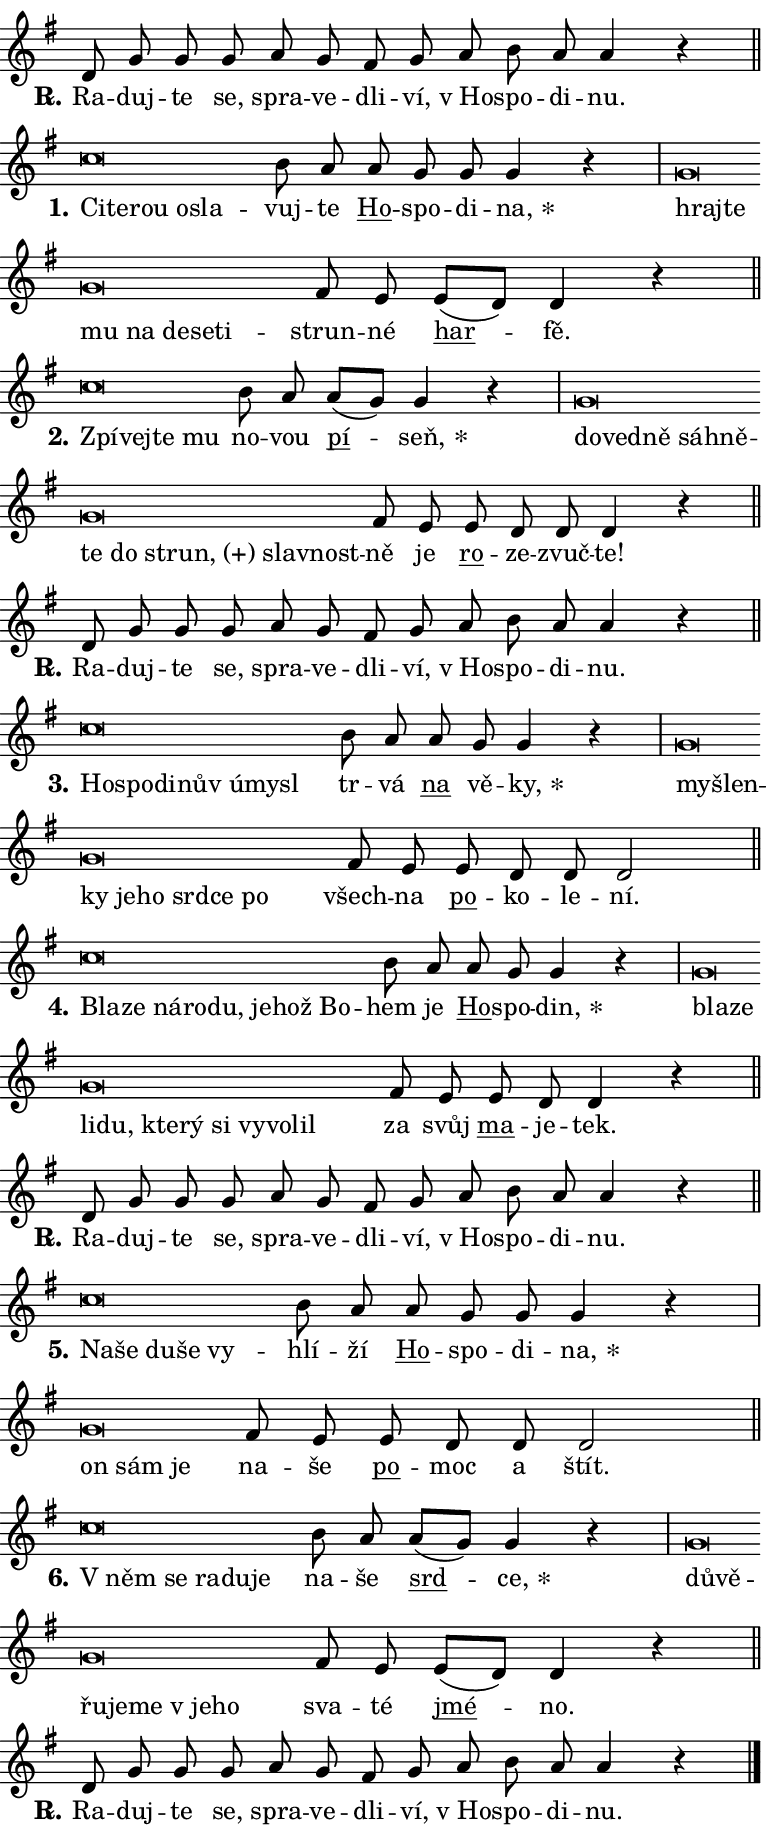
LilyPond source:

\version "2.24.0"
\header { tagline = "" }
\paper {
  indent = 0\cm
  top-margin = 0\cm
  right-margin = 0.13\cm % to fit lyric hyphens
  bottom-margin = 0\cm
  left-margin = 0\cm
  paper-width = 13\cm
  page-breaking = #ly:one-page-breaking
  system-system-spacing.basic-distance = #11
  score-system-spacing.basic-distance = #11
  ragged-last = ##f
}


%% Author: Thomas Morley
%% https://lists.gnu.org/archive/html/lilypond-user/2020-05/msg00002.html
#(define (line-position grob)
"Returns position of @var[grob} in current system:
   @code{'start}, if at first time-step
   @code{'end}, if at last time-step
   @code{'middle} otherwise
"
  (let* ((col (ly:item-get-column grob))
         (ln (ly:grob-object col 'left-neighbor))
         (rn (ly:grob-object col 'right-neighbor))
         (col-to-check-left (if (ly:grob? ln) ln col))
         (col-to-check-right (if (ly:grob? rn) rn col))
         (break-dir-left
           (and
             (ly:grob-property col-to-check-left 'non-musical #f)
             (ly:item-break-dir col-to-check-left)))
         (break-dir-right
           (and
             (ly:grob-property col-to-check-right 'non-musical #f)
             (ly:item-break-dir col-to-check-right))))
        (cond ((eqv? 1 break-dir-left) 'start)
              ((eqv? -1 break-dir-right) 'end)
              (else 'middle))))

#(define (tranparent-at-line-position vctor)
  (lambda (grob)
  "Relying on @code{line-position} select the relevant enry from @var{vctor}.
Used to determine transparency,"
    (case (line-position grob)
      ((end) (not (vector-ref vctor 0)))
      ((middle) (not (vector-ref vctor 1)))
      ((start) (not (vector-ref vctor 2))))))

noteHeadBreakVisibility =
#(define-music-function (break-visibility)(vector?)
"Makes @code{NoteHead}s transparent relying on @var{break-visibility}"
#{
  \override NoteHead.transparent =
    #(tranparent-at-line-position break-visibility)
#})

#(define delete-ledgers-for-transparent-note-heads
  (lambda (grob)
    "Reads whether a @code{NoteHead} is transparent.
If so this @code{NoteHead} is removed from @code{'note-heads} from
@var{grob}, which is supposed to be @code{LedgerLineSpanner}.
As a result ledgers are not printed for this @code{NoteHead}"
    (let* ((nhds-array (ly:grob-object grob 'note-heads))
           (nhds-list
             (if (ly:grob-array? nhds-array)
                 (ly:grob-array->list nhds-array)
                 '()))
           ;; Relies on the transparent-property being done before
           ;; Staff.LedgerLineSpanner.after-line-breaking is executed.
           ;; This is fragile ...
           (to-keep
             (remove
               (lambda (nhd)
                 (ly:grob-property nhd 'transparent #f))
               nhds-list)))
      ;; TODO find a better method to iterate over grob-arrays, similiar
      ;; to filter/remove etc for lists
      ;; For now rebuilt from scratch
      (set! (ly:grob-object grob 'note-heads)  '())
      (for-each
        (lambda (nhd)
          (ly:pointer-group-interface::add-grob grob 'note-heads nhd))
        to-keep))))

squashNotes = {
  \override NoteHead.X-extent = #'(-0.2 . 0.2)
  \override NoteHead.Y-extent = #'(-0.75 . 0)
  \override NoteHead.stencil =
    #(lambda (grob)
       (let ((pos (ly:grob-property grob 'staff-position)))
         (begin
           (if (< pos -7) (display "ERROR: Lower brevis then expected\n") (display ""))
           (if (<= pos -6) ly:text-interface::print ly:note-head::print))))
}
unSquashNotes = {
  \revert NoteHead.X-extent
  \revert NoteHead.Y-extent
  \revert NoteHead.stencil
}

hideNotes = \noteHeadBreakVisibility #begin-of-line-visible
unHideNotes = \noteHeadBreakVisibility #all-visible

% work-around for resetting accidentals
% https://lilypond.org/doc/v2.23/Documentation/notation/displaying-rhythms#unmetered-music
cadenzaMeasure = {
  \cadenzaOff
  \partial 1024 s1024
  \cadenzaOn
}

#(define-markup-command (accent layout props text) (markup?)
  "Underline accented syllable"
  (interpret-markup layout props
    #{\markup \override #'(offset . 4.3) \underline { #text }#}))

responsum = \markup \concat {
  "R" \hspace #-1.05 \path #0.1 #'((moveto 0 0.07) (lineto 0.9 0.8)) \hspace #0.05 "."
}

spaceSize = #0.6828661417322834 % exact space size for TeX Gyre Schola

\layout {
  \context {
    \Staff
    \remove "Time_signature_engraver"
    \override LedgerLineSpanner.after-line-breaking = #delete-ledgers-for-transparent-note-heads
  }
  \context {
    \Lyrics {
      \override LyricSpace.minimum-distance = \spaceSize
      \override LyricText.font-name = #"TeX Gyre Schola"
      \override LyricText.font-size = 1
      \override StanzaNumber.font-name = #"TeX Gyre Schola Bold"
      \override StanzaNumber.font-size = 1
    }
  }
  \context {
    \Score 
    \override NoteHead.text =
      #(lambda (grob) 
        (let ((pos (ly:grob-property grob 'staff-position)))
          #{\markup {
            \combine
              \halign #-0.55 \raise #(if (= pos -6) 0 0.5) \override #'(thickness . 2) \draw-line #'(3.2 . 0)
              \musicglyph "noteheads.sM1"
          }#}))
  }
}

% magnetic-lyrics.ily
%
%   written by
%     Jean Abou Samra <jean@abou-samra.fr>
%     Werner Lemberg <wl@gnu.org>
%
%   adapted by
%     Jiri Hon <jiri.hon@gmail.com>
%
% Version 2022-Apr-15

% https://www.mail-archive.com/lilypond-user@gnu.org/msg149350.html

#(define (Left_hyphen_pointer_engraver context)
   "Collect syllable-hyphen-syllable occurrences in lyrics and store
them in properties.  This engraver only looks to the left.  For
example, if the lyrics input is @code{foo -- bar}, it does the
following.

@itemize @bullet
@item
Set the @code{text} property of the @code{LyricHyphen} grob between
@q{foo} and @q{bar} to @code{foo}.

@item
Set the @code{left-hyphen} property of the @code{LyricText} grob with
text @q{foo} to the @code{LyricHyphen} grob between @q{foo} and
@q{bar}.
@end itemize

Use this auxiliary engraver in combination with the
@code{lyric-@/text::@/apply-@/magnetic-@/offset!} hook."
   (let ((hyphen #f)
         (text #f))
     (make-engraver
      (acknowledgers
       ((lyric-syllable-interface engraver grob source-engraver)
        (set! text grob)))
      (end-acknowledgers
       ((lyric-hyphen-interface engraver grob source-engraver)
        ;(when (not (grob::has-interface grob 'lyric-space-interface))
          (set! hyphen grob)));)
      ((stop-translation-timestep engraver)
       (when (and text hyphen)
         (ly:grob-set-object! text 'left-hyphen hyphen))
       (set! text #f)
       (set! hyphen #f)))))

#(define (lyric-text::apply-magnetic-offset! grob)
   "If the space between two syllables is less than the value in
property @code{LyricText@/.details@/.squash-threshold}, move the right
syllable to the left so that it gets concatenated with the left
syllable.

Use this function as a hook for
@code{LyricText@/.after-@/line-@/breaking} if the
@code{Left_@/hyphen_@/pointer_@/engraver} is active."
   (let ((hyphen (ly:grob-object grob 'left-hyphen #f)))
     (when hyphen
       (let ((left-text (ly:spanner-bound hyphen LEFT)))
         (when (grob::has-interface left-text 'lyric-syllable-interface)
           (let* ((common (ly:grob-common-refpoint grob left-text X))
                  (this-x-ext (ly:grob-extent grob common X))
                  (left-x-ext
                   (begin
                     ;; Trigger magnetism for left-text.
                     (ly:grob-property left-text 'after-line-breaking)
                     (ly:grob-extent left-text common X)))
                  ;; `delta` is the gap width between two syllables.
                  (delta (- (interval-start this-x-ext)
                            (interval-end left-x-ext)))
                  (details (ly:grob-property grob 'details))
                  (threshold (assoc-get 'squash-threshold details 0.2)))
             (when (< delta threshold)
               (let* (;; We have to manipulate the input text so that
                      ;; ligatures crossing syllable boundaries are not
                      ;; disabled.  For languages based on the Latin
                      ;; script this is essentially a beautification.
                      ;; However, for non-Western scripts it can be a
                      ;; necessity.
                      (lt (ly:grob-property left-text 'text))
                      (rt (ly:grob-property grob 'text))
                      (is-space (grob::has-interface hyphen 'lyric-space-interface))
                      (space (if is-space " " ""))
                      (extra-delta (if is-space spaceSize 0))
                      ;; Append new syllable.
                      (ltrt-space (if (and (string? lt) (string? rt))
                                (string-append lt space rt)
                                (make-concat-markup (list lt space rt))))
                      ;; Right-align `ltrt` to the right side.
                      (ltrt-space-markup (grob-interpret-markup
                               grob
                               (make-translate-markup
                                (cons (interval-length this-x-ext) 0)
                                (make-right-align-markup ltrt-space)))))
                 (begin
                   ;; Don't print `left-text`.
                   (ly:grob-set-property! left-text 'stencil #f)
                   ;; Set text and stencil (which holds all collected
                   ;; syllables so far) and shift it to the left.
                   (ly:grob-set-property! grob 'text ltrt-space)
                   (ly:grob-set-property! grob 'stencil ltrt-space-markup)
                   (ly:grob-translate-axis! grob (- (- delta extra-delta)) X))))))))))


#(define (lyric-hyphen::displace-bounds-first grob)
   ;; Make very sure this callback isn't triggered too early.
   (let ((left (ly:spanner-bound grob LEFT))
         (right (ly:spanner-bound grob RIGHT)))
     (ly:grob-property left 'after-line-breaking)
     (ly:grob-property right 'after-line-breaking)
     (ly:lyric-hyphen::print grob)))

squashThreshold = #0.4

\layout {
  \context {
    \Lyrics
    \consists #Left_hyphen_pointer_engraver
    \override LyricText.after-line-breaking =
      #lyric-text::apply-magnetic-offset!
    \override LyricHyphen.stencil = #lyric-hyphen::displace-bounds-first
    \override LyricText.details.squash-threshold = \squashThreshold
    \override LyricHyphen.minimum-distance = 0
    \override LyricHyphen.minimum-length = \squashThreshold
  }
}

squashText = \override LyricText.details.squash-threshold = 9999
unSquashText = \override LyricText.details.squash-threshold = \squashThreshold

leftText = \override LyricText.self-alignment-X = #LEFT
unLeftText = \revert LyricText.self-alignment-X

starOffset = #(lambda (grob) 
                (let ((x_offset (ly:self-alignment-interface::aligned-on-x-parent grob)))
                  (if (= x_offset 0) 0 (+ x_offset 1.2))))

star = #(define-music-function (syllable)(string?)
"Append star separator at the end of a syllable"
#{
  \once \override LyricText.X-offset = #starOffset
  \lyricmode { \markup {
    #syllable
    \override #'((font-name . "TeX Gyre Schola Bold")) \hspace #0.2 \lower #0.65 \larger "*"
  } }
#})

starAccent = #(define-music-function (syllable)(string?)
"Append star separator at the end of a syllable and make accent"
#{
  \once \override LyricText.X-offset = #starOffset
  \lyricmode { \markup {
    \accent #syllable
    \override #'((font-name . "TeX Gyre Schola Bold")) \hspace #0.2 \lower #0.65 \larger "*"
  } }
#})

breath = #(define-music-function (syllable)(string?)
"Append breathing indicator at the end of a syllable"
#{
  \lyricmode { \markup { #syllable "+" } }
#})

optionalBreath = #(define-music-function (syllable)(string?)
"Append optional breathing indicator at the end of a syllable"
#{
  \lyricmode { \markup { #syllable "(+)" } }
#})


\score {
    <<
        \new Voice = "melody" { \cadenzaOn \key g \major \relative { d'8 g g g a g \bar "" fis g \bar "" a b a a4 r \cadenzaMeasure \bar "||" \break } }
        \new Lyrics \lyricsto "melody" { \lyricmode { \set stanza = \responsum
Ra -- duj -- te se, spra -- ve -- dli -- ví, "v Ho" -- spo -- di -- nu. } }
    >>
    \layout {}
}

\score {
    <<
        \new Voice = "melody" { \cadenzaOn \key g \major \relative { \squashNotes c''\breve*1/16 \hideNotes \breve*1/16 \bar "" \breve*1/16 \bar "" \breve*1/16 \breve*1/16 \bar "" \unHideNotes \unSquashNotes b8 a \bar "" a g g g4 r \cadenzaMeasure \bar "|" \squashNotes g\breve*1/16 \hideNotes \breve*1/16 \bar "" \breve*1/16 \bar "" \breve*1/16 \bar "" \breve*1/16 \bar "" \breve*1/16 \breve*1/16 \bar "" \unHideNotes \unSquashNotes fis8 e \bar "" e[( d)] d4 r \cadenzaMeasure \bar "||" \break } }
        \new Lyrics \lyricsto "melody" { \lyricmode { \set stanza = "1."
\leftText Ci -- \squashText te -- rou o -- sla -- \unLeftText \unSquashText vuj -- te \markup \accent Ho -- spo -- di -- \star na, \leftText hraj -- \squashText te mu na de -- se -- ti -- \unLeftText \unSquashText strun -- né \markup \accent har -- fě. } }
    >>
    \layout {}
}

\score {
    <<
        \new Voice = "melody" { \cadenzaOn \key g \major \relative { \squashNotes c''\breve*1/16 \hideNotes \breve*1/16 \bar "" \breve*1/16 \breve*1/16 \bar "" \unHideNotes \unSquashNotes b8 a \bar "" a[( g)] g4 r \cadenzaMeasure \bar "|" \squashNotes g\breve*1/16 \hideNotes \breve*1/16 \bar "" \breve*1/16 \bar "" \breve*1/16 \bar "" \breve*1/16 \bar "" \breve*1/16 \bar "" \breve*1/16 \bar "" \breve*1/16 \bar "" \breve*1/16 \breve*1/16 \bar "" \unHideNotes \unSquashNotes fis8 e \bar "" e d d d4 r \cadenzaMeasure \bar "||" \break } }
        \new Lyrics \lyricsto "melody" { \lyricmode { \set stanza = "2."
\leftText Zpí -- \squashText vej -- te mu \unLeftText \unSquashText no -- vou \markup \accent pí -- \star seň, \leftText do -- \squashText ved -- ně sáh -- ně -- te do \optionalBreath strun, slav -- nost -- \unLeftText \unSquashText ně je \markup \accent ro -- ze -- zvuč -- te! } }
    >>
    \layout {}
}

\score {
    <<
        \new Voice = "melody" { \cadenzaOn \key g \major \relative { d'8 g g g a g \bar "" fis g \bar "" a b a a4 r \cadenzaMeasure \bar "||" \break } }
        \new Lyrics \lyricsto "melody" { \lyricmode { \set stanza = \responsum
Ra -- duj -- te se, spra -- ve -- dli -- ví, "v Ho" -- spo -- di -- nu. } }
    >>
    \layout {}
}

\score {
    <<
        \new Voice = "melody" { \cadenzaOn \key g \major \relative { \squashNotes c''\breve*1/16 \hideNotes \breve*1/16 \bar "" \breve*1/16 \bar "" \breve*1/16 \bar "" \breve*1/16 \bar "" \breve*1/16 \breve*1/16 \bar "" \unHideNotes \unSquashNotes b8 a \bar "" a g g4 r \cadenzaMeasure \bar "|" \squashNotes g\breve*1/16 \hideNotes \breve*1/16 \bar "" \breve*1/16 \bar "" \breve*1/16 \bar "" \breve*1/16 \bar "" \breve*1/16 \bar "" \breve*1/16 \breve*1/16 \bar "" \unHideNotes \unSquashNotes fis8 e \bar "" e d d d2 \cadenzaMeasure \bar "||" \break } }
        \new Lyrics \lyricsto "melody" { \lyricmode { \set stanza = "3."
\leftText Ho -- \squashText spo -- di -- nův ú -- my -- sl \unLeftText \unSquashText tr -- vá \markup \accent na vě -- \star ky, \leftText my -- \squashText šlen -- ky je -- ho srd -- ce po \unLeftText \unSquashText všech -- na \markup \accent po -- ko -- le -- ní. } }
    >>
    \layout {}
}

\score {
    <<
        \new Voice = "melody" { \cadenzaOn \key g \major \relative { \squashNotes c''\breve*1/16 \hideNotes \breve*1/16 \bar "" \breve*1/16 \bar "" \breve*1/16 \bar "" \breve*1/16 \bar "" \breve*1/16 \bar "" \breve*1/16 \breve*1/16 \bar "" \unHideNotes \unSquashNotes b8 a \bar "" a g g4 r \cadenzaMeasure \bar "|" \squashNotes g\breve*1/16 \hideNotes \breve*1/16 \bar "" \breve*1/16 \bar "" \breve*1/16 \bar "" \breve*1/16 \bar "" \breve*1/16 \bar "" \breve*1/16 \bar "" \breve*1/16 \bar "" \breve*1/16 \breve*1/16 \bar "" \unHideNotes \unSquashNotes fis8 e \bar "" e d d4 r \cadenzaMeasure \bar "||" \break } }
        \new Lyrics \lyricsto "melody" { \lyricmode { \set stanza = "4."
\leftText Bla -- \squashText ze ná -- ro -- du, je -- hož Bo -- \unLeftText \unSquashText hem je \markup \accent Ho -- spo -- \star din, \leftText bla -- \squashText ze li -- du, kte -- rý si vy -- vo -- lil \unLeftText \unSquashText za svůj \markup \accent ma -- je -- tek. } }
    >>
    \layout {}
}

\score {
    <<
        \new Voice = "melody" { \cadenzaOn \key g \major \relative { d'8 g g g a g \bar "" fis g \bar "" a b a a4 r \cadenzaMeasure \bar "||" \break } }
        \new Lyrics \lyricsto "melody" { \lyricmode { \set stanza = \responsum
Ra -- duj -- te se, spra -- ve -- dli -- ví, "v Ho" -- spo -- di -- nu. } }
    >>
    \layout {}
}

\score {
    <<
        \new Voice = "melody" { \cadenzaOn \key g \major \relative { \squashNotes c''\breve*1/16 \hideNotes \breve*1/16 \bar "" \breve*1/16 \bar "" \breve*1/16 \breve*1/16 \bar "" \unHideNotes \unSquashNotes b8 a \bar "" a g g g4 r \cadenzaMeasure \bar "|" \squashNotes g\breve*1/16 \hideNotes \breve*1/16 \breve*1/16 \bar "" \unHideNotes \unSquashNotes fis8 e \bar "" e d d d2 \cadenzaMeasure \bar "||" \break } }
        \new Lyrics \lyricsto "melody" { \lyricmode { \set stanza = "5."
\leftText Na -- \squashText še du -- še vy -- \unLeftText \unSquashText hlí -- ží \markup \accent Ho -- spo -- di -- \star na, \leftText on \squashText sám je \unLeftText \unSquashText na -- še \markup \accent po -- moc a štít. } }
    >>
    \layout {}
}

\score {
    <<
        \new Voice = "melody" { \cadenzaOn \key g \major \relative { \squashNotes c''\breve*1/16 \hideNotes \breve*1/16 \bar "" \breve*1/16 \bar "" \breve*1/16 \breve*1/16 \bar "" \unHideNotes \unSquashNotes b8 a \bar "" a[( g)] g4 r \cadenzaMeasure \bar "|" \squashNotes g\breve*1/16 \hideNotes \breve*1/16 \bar "" \breve*1/16 \bar "" \breve*1/16 \bar "" \breve*1/16 \bar "" \breve*1/16 \breve*1/16 \bar "" \unHideNotes \unSquashNotes fis8 e \bar "" e[( d)] d4 r \cadenzaMeasure \bar "||" \break } }
        \new Lyrics \lyricsto "melody" { \lyricmode { \set stanza = "6."
\leftText "V něm" \squashText se ra -- du -- je \unLeftText \unSquashText na -- še \markup \accent srd -- \star ce, \leftText dů -- \squashText vě -- řu -- je -- me "v je" -- ho \unLeftText \unSquashText sva -- té \markup \accent jmé -- no. } }
    >>
    \layout {}
}

\score {
    <<
        \new Voice = "melody" { \cadenzaOn \key g \major \relative { d'8 g g g a g \bar "" fis g \bar "" a b a a4 r \cadenzaMeasure \bar "||" \break } \bar "|." }
        \new Lyrics \lyricsto "melody" { \lyricmode { \set stanza = \responsum
Ra -- duj -- te se, spra -- ve -- dli -- ví, "v Ho" -- spo -- di -- nu. } }
    >>
    \layout {}
}
